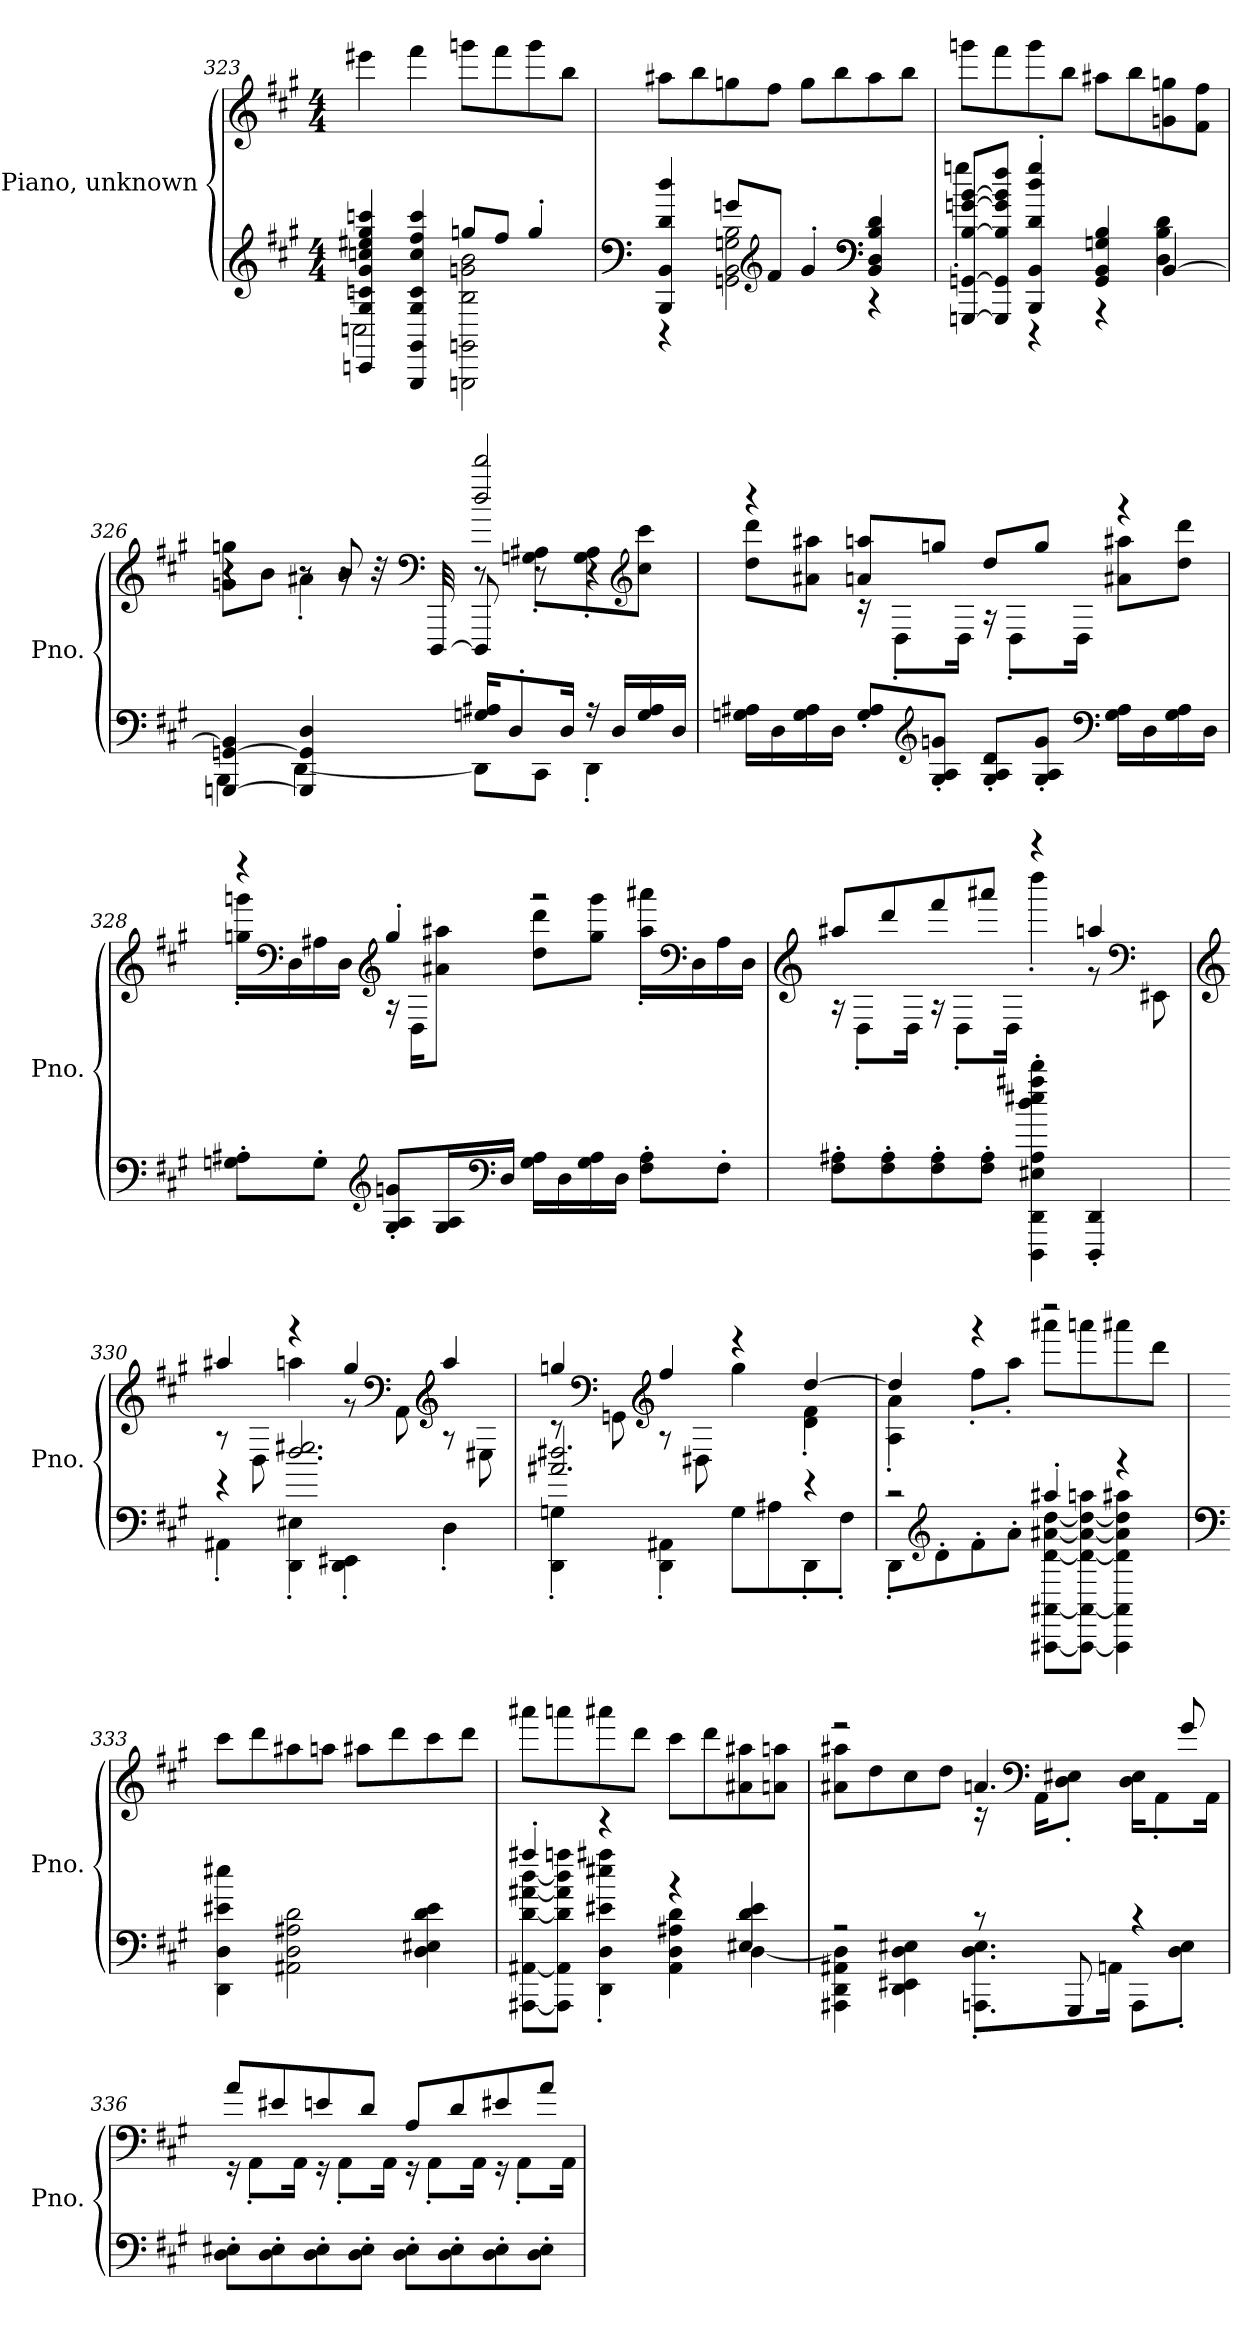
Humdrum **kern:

**kern	**kern
*part1	*part1
*staff2	*staff1
*I"Piano, unknown	*
*I'Pno.	*
*clefG2	*clefG2
*k[f#c#g#]	*k[f#c#g#]
*M4/4	*M4/4
=323	=323
*^	*
4CCn/ 4G#/ 4cn/ 4g#/ 4ccn/ 4ee#X/ 4gg#/ 4cccn/	2Cn\	4eee#X\
4GGG#/ 4GG#/ 4G#/ 4c/ 4cc/ 4ff#/ 4ccc/	.	4fff#\
8ggn/L	2GGGn\ 2GGn\ 2B\ 2gn\ 2b\	8gggn\L
8ff#/J	.	8fff#\
4gg'/	.	8ggg\
.	.	8bb\J
!!LO:LB:g=z
=324	=324	=324
*clefF4	*	*
4BBB/ 4BB/ 4d/ 4dd/	4r	8aa#X\L
.	.	8bb\
8gn/L	2GGn\ 2BB\ 2Gn\ 2B\	8ggn\
*clefG2	*	*
8f#/J	.	8ff#\J
4g'/	.	8gg\L
.	.	8bb\
*clefF4	*	*
4BB/ 4D/ 4B/ 4d/	4r	8aa#\
.	.	8bb\J
=325	=325	=325
[8GGGn/ [8GGn/ [8B/ [8gn/ [8b/L	4ggn'\	8gggn\L
8GGG/] 8GG/] 8B/] 8g/] 8b/] 8ff#/J	.	8fff#\
4BBB/' 4BB/' 4d/' 4dd/' 4gg/'	4r	8ggg\
.	.	8bb\J
4GG/ 4BB/ 4Gn/ 4B/	4r	8aa#X\L
.	.	8bb\
[4BB/	4D\ 4B\ 4d\	8gn\ 8ggn\
.	.	8f#\ 8ff#\J
!!LO:LB:g=z
=326	=326	=326
*	*	*^
*	*	*	*^
[4GGGn/ [4GGn/ 4BB/]	4BBB\	4r	8gn\ 8ggn\L	4r
.	.	.	8b\J	.
4GGG/] 4GG/] 4D/	[4DD\	8r	4a#X'\	8r
.	.	8b/	.	16r
.	.	.	.	32r
*	*	*clefF4	*	*
.	.	.	.	[32DDD/
16Gn/ 16A#X/KL	8DD\L]	2dd/ 2ddd/	8r	8DDD/]
8D'/	.	.	.	.
.	8CC#\J	.	8Gn\' 8A#X\'L	8r
16D/Jk	.	.	.	.
16r	4DD'\	.	8G\' 8A#\'	4r
16D/LL	.	.	.	.
*	*	*clefG2	*	*
16G/ 16A#/	.	.	8cc#\ 8ccc#\J	.
16D/JJ	.	.	.	.
*v	*v	*	*	*
*	*	*v	*v
=327	=327	=327
16Gn\ 16A#X\LL	4r	8dd\ 8ddd\L
16D\	.	.
16G\ 16A#\	.	8a#X\ 8aa#X\J
16D\JJ	.	.
8G/' 8A#/'L	8an/ 8aan/L	16r
.	.	8D'\L
*clefG2	*	*
8G/' 8A#/' 8gn/'J	8ggn/J	.
.	.	16D\Jk
8G/' 8A#/' 8d/'L	8dd/L	16r
.	.	8D'\L
8G/' 8A#/' 8g/'J	8gg/J	.
.	.	16D\Jk
*clefF4	*	*
16G\ 16A#\LL	4r	8a#X\ 8aa#X\L
16D\	.	.
16G\ 16A#\	.	8dd\ 8ddd\J
16D\JJ	.	.
!!LO:LB:g=z	!!
=328	=328	=328
8Gn\' 8A#X\'L	4r	16ggn\' 16gggn\'LL
*	*clefF4	*
.	.	16D\
8G'\J	.	16A#X\
.	.	16D\JJ
*clefG2	*clefG2	*
8G/' 8A#/' 8gn/'L	4gg'/	16r
.	.	16D\KL
16G/ 16A#/L	.	8a#X\ 8aa#X\J
*clefF4	*	*
16D/JJ	.	.
16G\ 16A#\LL	2r	8dd\ 8ddd\L
16D\	.	.
16G\ 16A#\	.	8gg\ 8ggg\J
16D\JJ	.	.
8F#\' 8A#\'L	.	16aa#\' 16aaa#X\'LL
*	*clefF4	*
.	.	16D\
8F#'\J	.	16A#\
.	.	16D\JJ
!!LO:LB:g=z	!!
=329	=329	=329
*	*clefG2	*
8F#\' 8A#X\'L	8aa#X/L	16r
.	.	8D'\L
8F#\' 8A#\'	8ddd/	.
.	.	16D\Jk
8F#\' 8A#\'	8fff#/	16r
.	.	8D'\L
8F#\' 8A#\'J	8aaa#X/J	.
.	.	16D\Jk
4DDD\' 4DD\' 4E#X\' 4A#\' 4dd\' 4ee#X\' 4aa#X\' 4ddd\'	4r	4dddd'\
4DDD/' 4DD/'	4aan/	8r
*	*clefF4	*
.	.	8EE#X\
=330	=330	=330
*	*clefG2	*
*^	*	*
4r	4AA#X'\	4aa#X/	8r
.	.	.	8D\
2.dd/ 2.ee#X/	4DD\' 4E#X\'	4r	4aan\
.	4DD\' 4EE#X\'	4gg#/	8r
*	*	*clefF4	*
.	.	.	8AA\
*	*	*clefG2	*
.	4D'\	4aa/	8r
.	.	.	8E#X\
!!LO:LB:g=z	!!
=331	=331	=331	=331
2.a#X/ 2.dd#X/	4DD\' 4Gn\'	4ggn/	8r
*	*	*clefF4	*
.	.	.	8GGn\
*	*	*clefG2	*
.	4DD\' 4AA#X\'	4ff#/	8r
.	.	.	8D#X\
.	8G\L	4r	4gg\
.	8A#X\	.	.
4r	8DD'\	[4dd/	4d\' 4f#\'
.	8F#'\J	.	.
=332	=332	=332	=332
2r	8DD'\L	4dd/]	4A\' 4a\'
*clefG2	*	*	*
.	8d'\	.	.
.	8f#'\	4r	8ff#'\L
.	8a'\J	.	8aa'\J
4aa#X'/	[8AAA#X\ [8AA#X\ [8d\ [8a#X\ [8dd\L	2r	8aaa#X\L
.	8AAA#\_ 8AA#\_ 8d\_ 8a#\_ 8dd\_ 8aan\J	.	8aaan\
4r	4AAA#\] 4AA#\] 4d\] 4a#\] 4dd\] 4aa#X\	.	8aaa#X\
.	.	.	8ddd\J
*v	*v	*	*
*	*v	*v
!!LO:PB:g=z
=333	=333
*clefF4	*
4DD\ 4D\ 4e#X\ 4ee#X\	8ccc#\L
.	8ddd\
2AA#X\ 2D\ 2A#X\ 2d\	8aa#X\
.	8aan\J
.	8aa#X\L
.	8ddd\
4D\ 4E#X\ 4d\ 4e#\	8ccc#\
.	8ddd\J
=334	=334
*^	*
4aa#X'/	[8AAA#X\ [8AA#X\ [8d\ [8a#X\ [8dd\L	8aaa#X\L
.	8AAA#\] 8AA#\] 8d\] 8a#\] 8dd\] 8aan\J	8aaan\
4r	4DD\' 4D\' 4e#X\' 4ee#X\' 4aa#X\'	8aaa#X\
.	.	8ddd\J
4r	4AA#\ 4D\ 4A#X\ 4d\	8ccc#\L
.	.	8ddd\
4E#X/ 4d/ 4e#/	[4D\	8a#X\ 8aa#X\
.	.	8an\ 8aan\J
!!LO:LB:g=z
=335	=335	=335
*	*	*^
2r	4AAA#X\ 4DD\ 4AA#X\ 4D\]	2r	8a#X\ 8aa#X\L
.	.	.	8dd\
.	4DD\ 4EE#X\ 4D\ 4E#X\	.	8cc#\
.	.	.	8dd\J
8r	8.AAAn\' 8.D\' 8.E#\'L	4.an/	16r
*	*	*clefF4	*
.	.	.	16AA\KL
8GGG#/	.	.	8D\' 8E#X\'J
.	16AAn\Jk	.	.
4r	8AAA\L	.	16D\ 16E#\KL
.	.	.	8AA'\
.	8D\' 8E#\'J	8g#/	.
.	.	.	16AA\Jk
*v	*v	*	*
=336	=336	=336
8D\' 8E#X\'L	8a/L	16r
.	.	8AA'\L
8D\' 8E#\'	8e#X/	.
.	.	16AA\Jk
8D\' 8E#\'	8en/	16r
.	.	8AA'\L
8D\' 8E#\'J	8d/J	.
.	.	16AA\Jk
8D\' 8E#\'L	8A/L	16r
.	.	8AA'\L
8D\' 8E#\'	8d/	.
.	.	16AA\Jk
8D\' 8E#\'	8e#X/	16r
.	.	8AA'\L
8D\' 8E#\'J	8a/J	.
.	.	16AA\Jk
*	*v	*v
=	=
*-	*-
